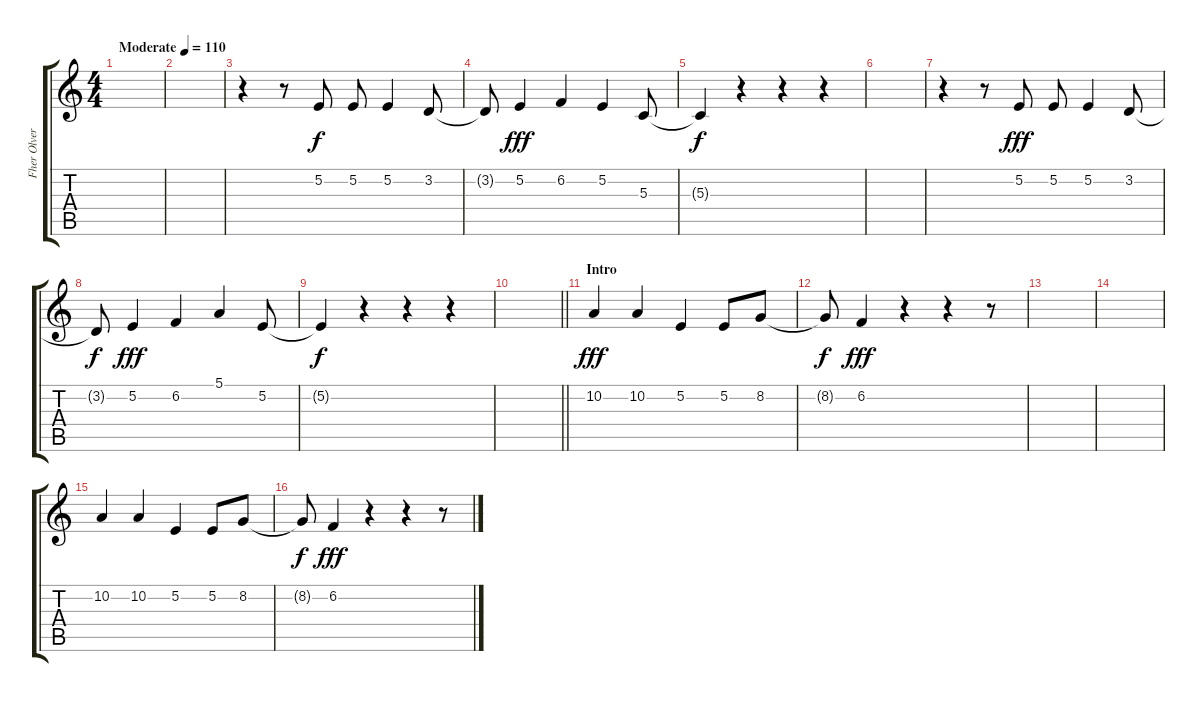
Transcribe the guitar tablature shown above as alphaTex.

\track ("Fher Olvera" "Fher Olver") {instrument accordion}
\staff {score tabs}
\tuning (E4 B3 G3 D3 A2 E2) {hide}
\ts (4 4)
\tempo (110 "Moderate")
\clef g2
\ks c
|
|
r.4 r.8 5.2.8 5.2.8 5.2.4 3.2.8 |
3.2{t}.8{dy f} 5.2.4{dy fff} 6.2.4 5.2.4 5.3.8 |
5.3{t}.4{dy f} r.4 r.4 r.4 |
|
r.4 r.8 5.2.8{dy fff} 5.2.8 5.2.4 3.2.8 |
3.2{t}.8{dy f} 5.2.4{dy fff} 6.2.4 5.1.4 5.2.8 |
5.2{t}.4{dy f} r.4 r.4 r.4 |
\barLineRight lightlight
|
\section ("" "Intro")
10.2.4{dy fff} 10.2.4 5.2.4 5.2.8 8.2.8 |
8.2{t}.8{dy f} 6.2.4{dy fff} r.4 r.4 r.8 |
|
|
10.2.4 10.2.4 5.2.4 5.2.8 8.2.8 |
8.2{t}.8{dy f} 6.2.4{dy fff} r.4 r.4 r.8
